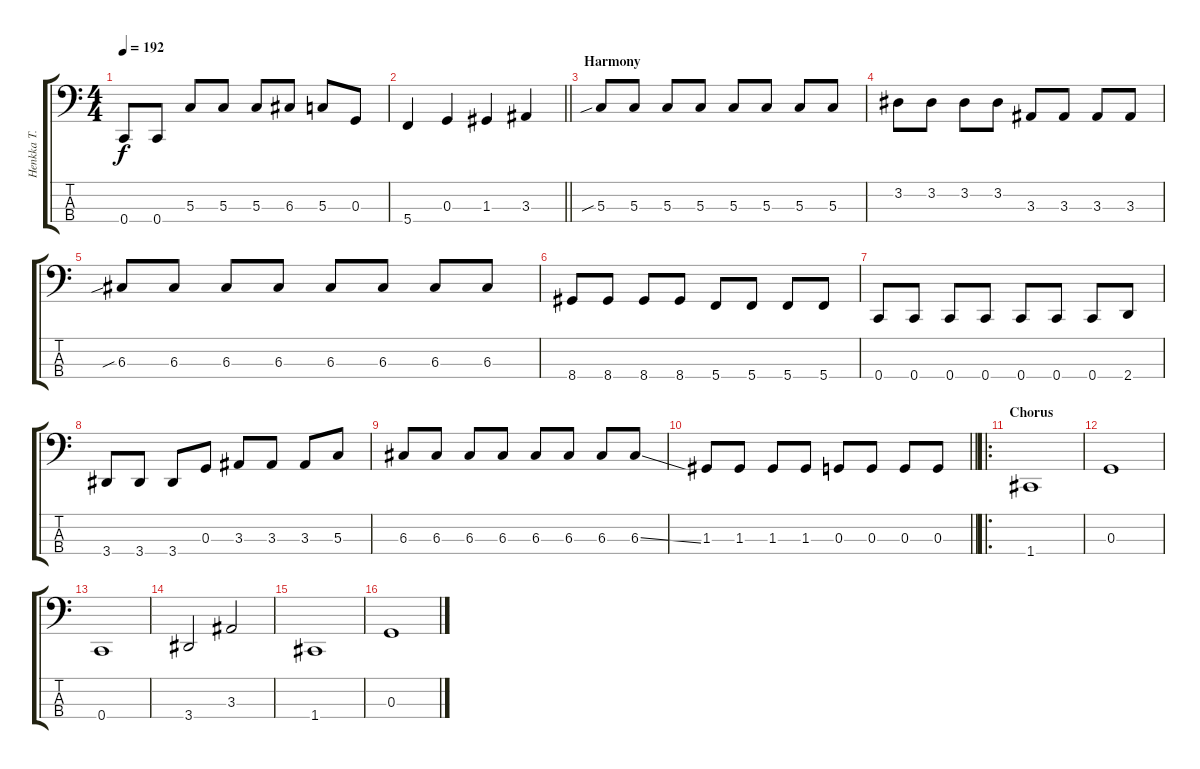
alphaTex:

\track ("Henkka T. Blacksmith" "Henkka T. ") {instrument electricbasspick}
\staff {score tabs}
\tuning (F2 C2 G1 C1) {hide}
\ts (4 4)
\tempo 192
\clef f4
\ks c
0.4.8{dy f} 0.4.8 5.3.8 5.3.8 5.3.8 6.3.8 5.3.8 0.3.8 |
\barLineRight lightlight
5.4.4 0.3.4 1.3.4 3.3.4 |
\section ("" "Harmony")
5.3{sib}.8 5.3.8 5.3.8 5.3.8 5.3.8 5.3.8 5.3.8 5.3.8 |
3.2.8 3.2.8 3.2.8 3.2.8 3.3.8 3.3.8 3.3.8 3.3.8 |
6.3{sib}.8 6.3.8 6.3.8 6.3.8 6.3.8 6.3.8 6.3.8 6.3.8 |
8.4.8 8.4.8 8.4.8 8.4.8 5.4.8 5.4.8 5.4.8 5.4.8 |
0.4.8 0.4.8 0.4.8 0.4.8 0.4.8 0.4.8 0.4.8 2.4.8 |
3.4.8 3.4.8 3.4.8 0.3.8 3.3.8 3.3.8 3.3.8 5.3.8 |
6.3.8 6.3.8 6.3.8 6.3.8 6.3.8 6.3.8 6.3.8 6.3{ss}.8 |
\barLineRight lightlight
1.3.8 1.3.8 1.3.8 1.3.8 0.3.8 0.3.8 0.3.8 0.3.8 |
\ro
\section ("" "Chorus")
1.4.1 |
0.3.1 |
0.4.1 |
3.4.2 3.3.2 |
1.4.1 |
0.3.1
